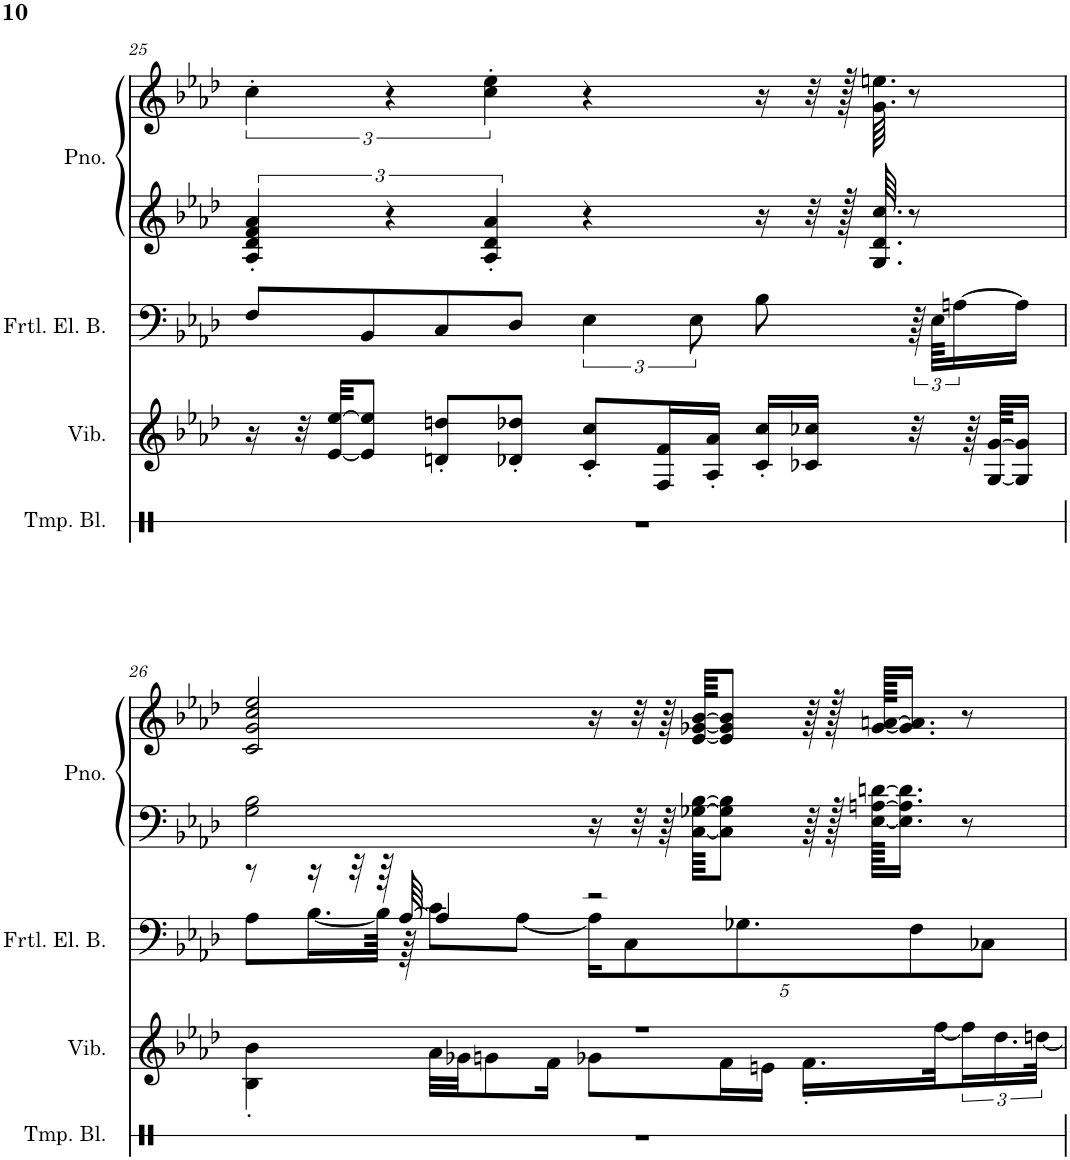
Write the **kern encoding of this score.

**kern	**kern	**kern	**kern	**kern
*part4	*part3	*part2	*part1	*part1
*staff5	*staff4	*staff3	*staff2	*staff1
*I"Temple Blocks	*I"Vibraphone	*I"Fretless Electric Bass	*I"Piano, Donna Lee	*
*I'Tmp. Bl.	*I'Vib.	*I'Frtl. El. B.	*I'Pno.	*
!!LO:PB:g=z
*clefX	*clefG2	*clefF4	*clefF4	*clefG2
*	*	*Trd7c12	*	*
*k[]	*k[b-e-a-d-]	*k[b-e-a-d-]	*k[b-e-a-d-]	*k[b-e-a-d-]
*M4/4	*M4/4	*M4/4	*M4/4	*M4/4
=25	=25	=25	=25	=25
1r	16r	8F/L	6A-/' 6d-/' 6f/' 6a-/'	6cc'\
.	32r	.	.	.
.	[32e-/ [32ee-/KKL	.	.	.
.	8e-/] 8ee-/]J	8BB-/	.	.
.	.	.	6r	6r
.	8dn/' 8ddn/'L	8C/	.	.
.	.	.	6A-/' 6d-/' 6a-/'	6cc\' 6ee-\'
.	8d-X/' 8dd-X/'J	8D-/J	.	.
.	8c/' 8cc/'L	6E-\	4r	4r
.	16F/ 16f/L	.	.	.
.	.	12E-\	.	.
.	16A-/' 16a-/'JJ	.	.	.
.	16c/' 16cc/'LL	8B-\	16r	16r
.	16c-X/ 16cc-X/JJ	.	32r	32r
.	.	.	128r	128r
.	.	.	64.G/ 64.d-/ 64.cc/	64.g\ 64.een\
.	32r	96r	8r	8r
.	.	96E-\KKLL	.	.
.	.	[24An\	.	.
.	64r	.	.	.
.	[64G/ [64g/KKLL	.	.	.
.	16G/] 16g/]JJ	16A\JJ]	.	.
!!LO:LB:g=z
=26	=26	=26	=26	=26
*	*^	*^	*	*
1r	1r	4B-\' 4b-\'	8r	8A-\L	2G\ 2B-\	2c/ 2g/ 2cc/ 2ee-/
.	.	.	16r	[16.B-\L	.	.
.	.	.	32r	.	.	.
.	.	.	64r	64B-\JJkk]	.	.
.	.	.	[64A-/	64r	.	.
.	.	32a-\LLL	4A-/]	8c\L	.	.
.	.	32g-X\JJ	.	.	.	.
.	.	8gn\	.	.	.	.
.	.	.	.	[8A-\J	.	.
.	.	16f\Jk	.	.	.	.
*	*	*	*	*Xbrackettup	*	*
.	.	8g-X\L	2r	20A-\KL]	16r	16r
.	.	.	.	10C\	.	.
.	.	.	.	.	32r	32r
.	.	.	.	.	64r	64r
.	.	.	.	.	[64C\ [64G-X\ [64B-\KKKL	[64e-/ [64g-X/ [64b-/KKKL
.	.	16f\L	.	.	8C\] 8G-\] 8B-\]J	8e-/] 8g-/] 8b-/]J
.	.	.	.	10.G-X\	.	.
.	.	16en\JJ	.	.	.	.
.	.	16.f'\LL	.	.	64r	64r
.	.	.	.	.	128r	128r
.	.	.	.	.	[128E-\ [128An\ [128dn\KKKLL	[128g-/ [128an/KKKLL
.	.	.	.	.	16.E-\] 16.A\] 16.d\]JJ	16.g-/] 16.a/]JJ
.	.	.	.	10F\	.	.
.	.	[32ff\K	.	.	.	.
.	.	24ff\]	.	.	8r	8r
.	.	.	.	10C-X\J	.	.
.	.	24.dd-\	.	.	.	.
.	.	[48ddn\JJk	.	.	.	.
*	*v	*v	*	*	*	*
*	*	*v	*v	*	*
=	=	=	=	=
*-	*-	*-	*-	*-
